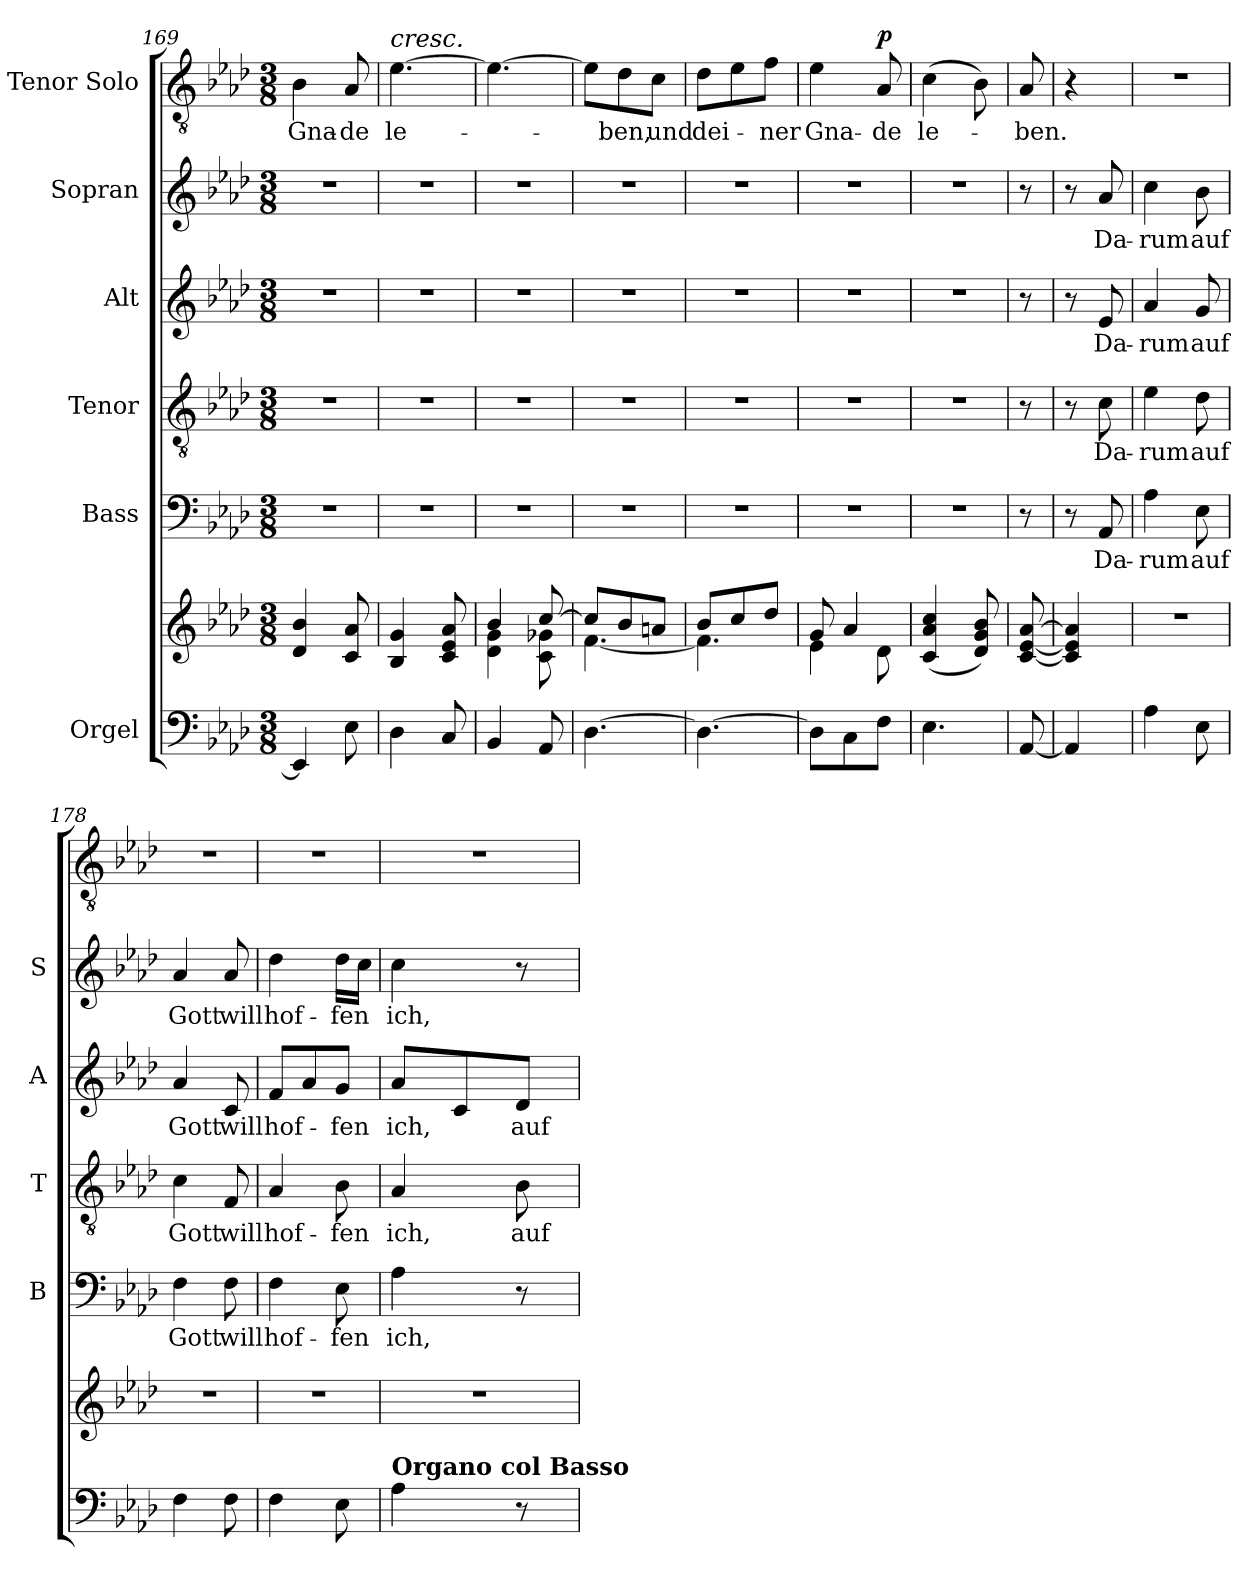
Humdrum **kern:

**kern	**kern	**kern	**text	**kern	**text	**kern	**text	**kern	**text	**kern	**text	**dynam
*part6	*part6	*part5	*part5	*part4	*part4	*part3	*part3	*part2	*part2	*part1	*part1	*part1
*staff7	*staff6	*staff5	*staff5	*staff4	*staff4	*staff3	*staff3	*staff2	*staff2	*staff1	*staff1	*staff1
*I"Orgel	*	*I"Bass	*	*I"Tenor	*	*I"Alt	*	*I"Sopran	*	*I"Tenor Solo	*	*
*	*	*I'B	*	*I'T	*	*I'A	*	*I'S	*	*	*	*
*clefF4	*clefG2	*clefF4	*	*clefGv2	*	*clefG2	*	*clefG2	*	*clefGv2	*	*
*k[b-e-a-d-]	*k[b-e-a-d-]	*k[b-e-a-d-]	*	*k[b-e-a-d-]	*	*k[b-e-a-d-]	*	*k[b-e-a-d-]	*	*k[b-e-a-d-]	*	*
*M3/8	*M3/8	*M3/8	*	*M3/8	*	*M3/8	*	*M3/8	*	*M3/8	*	*
=169	=169	=169	=169	=169	=169	=169	=169	=169	=169	=169	=169	=169
!	!	!	!	!	!	!	!	!	!	!	!LO:LY:b	!
4EE-/]	4d-/ 4b-/	4.r	.	4.r	.	4.r	.	4.r	.	4B-\	Gna-	.
!	!	!	!	!	!	!	!	!	!	!	!LO:LY:b	!
8E-\	8c/ 8a-/	.	.	.	.	.	.	.	.	8A-/	-de	.
=170	=170	=170	=170	=170	=170	=170	=170	=170	=170	=170	=170	=170
!	!	!	!	!	!	!	!	!	!	!LO:TX:a:i:t=cresc.	!	!
!	!	!	!	!	!	!	!	!	!	!	!LO:LY:b	!
4D-\	4B-/ 4g/	4.r	.	4.r	.	4.r	.	4.r	.	[4.e-\	le-	.
8C/	8c/ 8e-/ 8a-/	.	.	.	.	.	.	.	.	.	.	.
=171	=171	=171	=171	=171	=171	=171	=171	=171	=171	=171	=171	=171
*	*^	*	*	*	*	*	*	*	*	*	*	*
4BB-/	4b-/	4d-\ 4g\	4.r	.	4.r	.	4.r	.	4.r	.	4.e-\_	.	.
8AA-/	[8cc/	8c\ 8g-X\	.	.	.	.	.	.	.	.	.	.	.
=172	=172	=172	=172	=172	=172	=172	=172	=172	=172	=172	=172	=172	=172
[4.D-\	8cc/L]	[4.f\	4.r	.	4.r	.	4.r	.	4.r	.	8e-\L]	.	.
!	!	!	!	!	!	!	!	!	!	!	!	!LO:LY:b	!
.	8b-/	.	.	.	.	.	.	.	.	.	8d-\	-ben,	.
!	!	!	!	!	!	!	!	!	!	!	!	!LO:LY:b	!
.	8an/J	.	.	.	.	.	.	.	.	.	8c\J	und	.
=173	=173	=173	=173	=173	=173	=173	=173	=173	=173	=173	=173	=173	=173
!	!	!	!	!	!	!	!	!	!	!	!	!LO:LY:b	!
4.D-\_	8b-/L	4.f\]	4.r	.	4.r	.	4.r	.	4.r	.	8d-\L	dei-	.
.	8cc/	.	.	.	.	.	.	.	.	.	8e-\	.	.
!	!	!	!	!	!	!	!	!	!	!	!	!LO:LY:b	!
.	8dd-/J	.	.	.	.	.	.	.	.	.	8f\J	-ner	.
=174	=174	=174	=174	=174	=174	=174	=174	=174	=174	=174	=174	=174	=174
!	!	!	!	!	!	!	!	!	!	!	!	!LO:LY:b	!
8D-\L]	8g/	4e-\	4.r	.	4.r	.	4.r	.	4.r	.	4e-\	Gna-	.
8C\	4a-/	.	.	.	.	.	.	.	.	.	.	.	.
!	!	!	!	!	!	!	!	!	!	!	!	!LO:LY:b	!LO:DY:b
8F\J	.	8d-\	.	.	.	.	.	.	.	.	8A-/	-de	p
=175	=175	=175	=175	=175	=175	=175	=175	=175	=175	=175	=175	=175	=175
!	!	!	!	!	!	!	!	!	!	!	!	!LO:LY:b	!
*	*v	*v	*	*	*	*	*	*	*	*	*	*	*
4.E-\	(<4c/ 4a-/ 4cc/	4.r	.	4.r	.	4.r	.	4.r	.	(>4c\	le-	.
.	8d-/ 8g/ 8b-/)	.	.	.	.	.	.	.	.	8B-\)	.	.
=176	=176	=176	=176	=176	=176	=176	=176	=176	=176	=176	=176	=176
!	!	!	!	!	!	!	!	!	!	!	!LO:LY:b	!
[8AA-/	[8c/ [8e-/ [8a-/	8r	.	8r	.	8r	.	8r	.	8A-/	-ben.	.
!!LO:LB:g=z
=176X1	=176X1	=176X1	=176X1	=176X1	=176X1	=176X1	=176X1	=176X1	=176X1	=176X1	=176X1	=176X1
4AA-/]	4c/] 4e-/] 4a-/]	8r	.	8r	.	8r	.	8r	.	4r	.	.
!	!	!	!LO:LY:b	!	!LO:LY:b	!	!LO:LY:b	!	!LO:LY:b	!	!	!
.	.	8AA-/	Da-	8c\	Da-	8e-/	Da-	8a-/	Da-	.	.	.
=177	=177	=177	=177	=177	=177	=177	=177	=177	=177	=177	=177	=177
!	!	!	!LO:LY:b	!	!LO:LY:b	!	!LO:LY:b	!	!LO:LY:b	!	!	!
4A-\	4.r	4A-\	-rum	4e-\	-rum	4a-/	-rum	4cc\	-rum	4.r	.	.
!	!	!	!LO:LY:b	!	!LO:LY:b	!	!LO:LY:b	!	!LO:LY:b	!	!	!
8E-\	.	8E-\	auf	8d-\	auf	8g/	auf	8b-\	auf	.	.	.
=178	=178	=178	=178	=178	=178	=178	=178	=178	=178	=178	=178	=178
!	!	!	!LO:LY:b	!	!LO:LY:b	!	!LO:LY:b	!	!LO:LY:b	!	!	!
4F\	4.r	4F\	Gott	4c\	Gott	4a-/	Gott	4a-/	Gott	4.r	.	.
!	!	!	!LO:LY:b	!	!LO:LY:b	!	!LO:LY:b	!	!LO:LY:b	!	!	!
8F\	.	8F\	will	8F/	will	8c/	will	8a-/	will	.	.	.
=179	=179	=179	=179	=179	=179	=179	=179	=179	=179	=179	=179	=179
!	!	!	!LO:LY:b	!	!LO:LY:b	!	!LO:LY:b	!	!LO:LY:b	!	!	!
4F\	4.r	4F\	hof-	4A-/	hof-	8f/L	hof-	4dd-\	hof-	4.r	.	.
.	.	.	.	.	.	8a-/	.	.	.	.	.	.
!	!	!	!LO:LY:b	!	!LO:LY:b	!	!LO:LY:b	!	!LO:LY:b	!	!	!
8E-\	.	8E-\	-fen	8B-\	-fen	8g/J	-fen	16dd-\LL	-fen	.	.	.
.	.	.	.	.	.	.	.	16cc\JJ	.	.	.	.
=180	=180	=180	=180	=180	=180	=180	=180	=180	=180	=180	=180	=180
!LO:TX:a:B:t=Organo col Basso	!	!	!	!	!	!	!	!	!	!	!	!
!	!	!	!LO:LY:b	!	!LO:LY:b	!	!LO:LY:b	!	!LO:LY:b	!	!	!
4A-\	4.r	4A-\	ich,	4A-/	ich,	8a-/L	ich,	4cc\	ich,	4.r	.	.
.	.	.	.	.	.	8c/	.	.	.	.	.	.
!	!	!	!	!	!LO:LY:b	!	!LO:LY:b	!	!	!	!	!
8r	.	8r	.	8B-\	auf	8d-/J	auf	8r	.	.	.	.
=	=	=	=	=	=	=	=	=	=	=	=	=
*-	*-	*-	*-	*-	*-	*-	*-	*-	*-	*-	*-	*-
